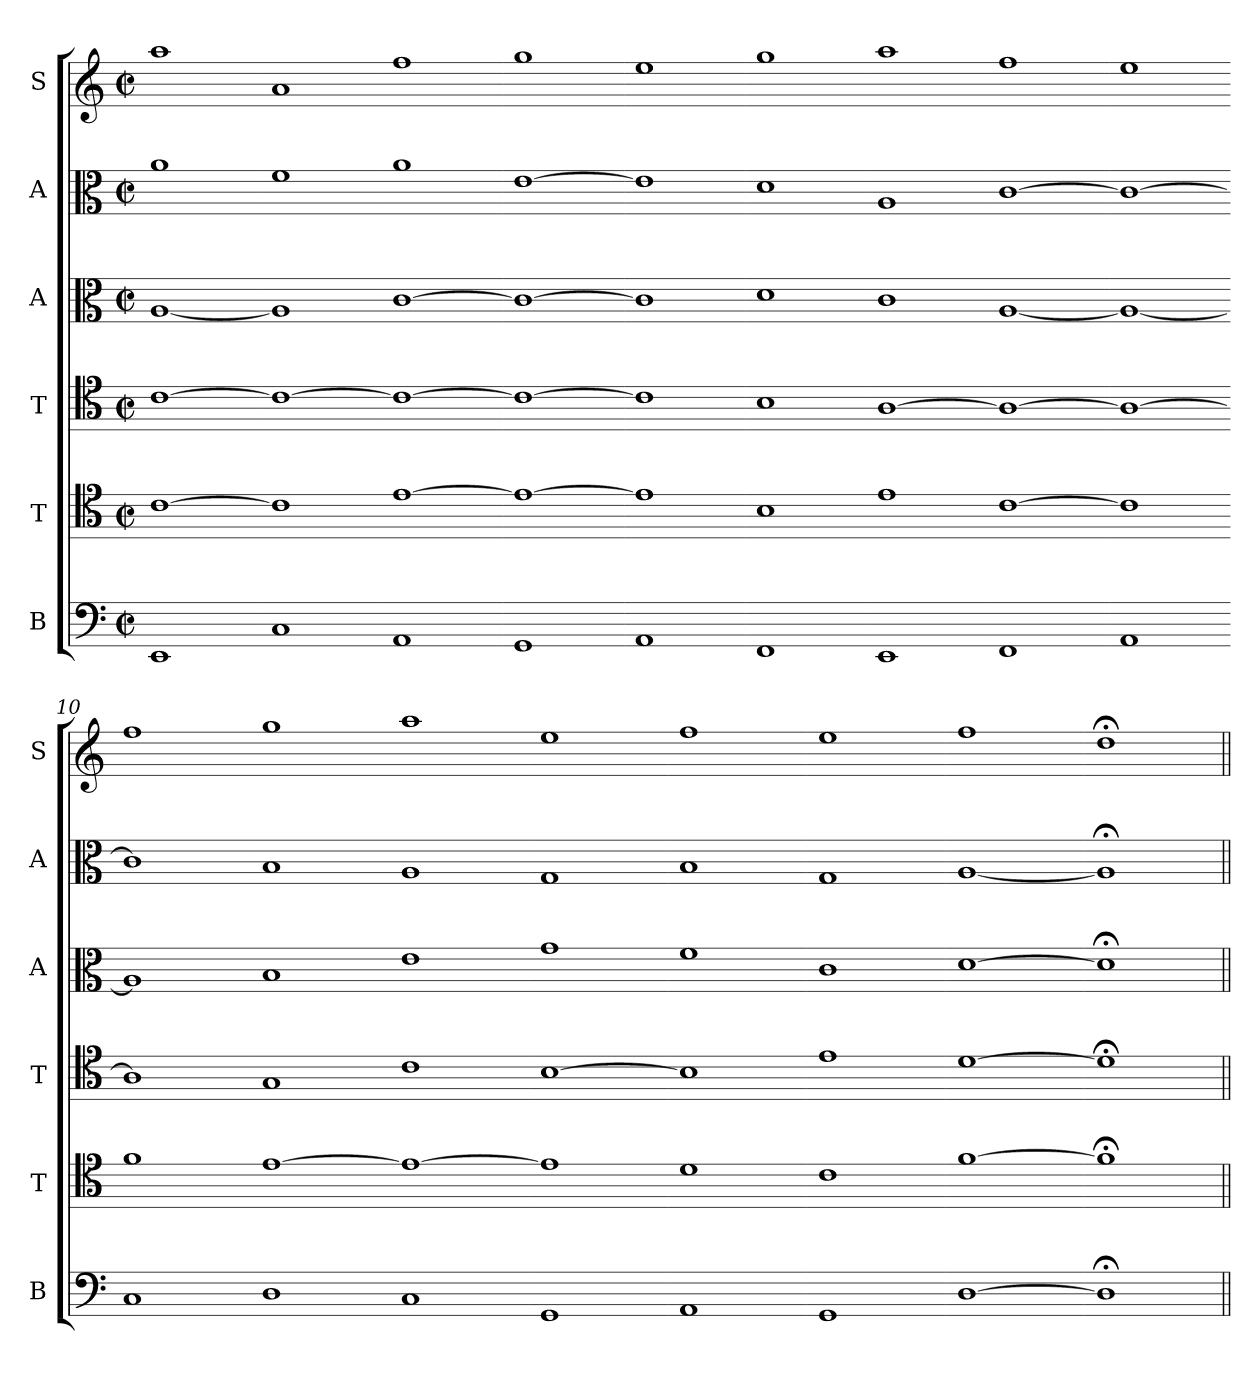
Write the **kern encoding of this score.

**kern	**kern	**kern	**kern	**kern	**kern
*part6	*part5	*part4	*part3	*part2	*part1
*staff6	*staff5	*staff4	*staff3	*staff2	*staff1
*I"B	*I"T	*I"T	*I"A	*I"A	*I"S
*I'B	*I'T	*I'T	*I'A	*I'A	*I'S
*clefF4	*clefC4	*clefC4	*clefC3	*clefC3	*clefG2
*k[]	*k[]	*k[]	*k[]	*k[]	*k[]
*M2/2	*M2/2	*M2/2	*M2/2	*M2/2	*M2/2
*met(c|)	*met(c|)	*met(c|)	*met(c|)	*met(c|)	*met(c|)
*MM208	*MM208	*MM208	*MM208	*MM208	*MM208
=1	=1	=1	=1	=1	=1
1EE	[1c	[1c	[1A	1a	1aa
=2-	=2-	=2-	=2-	=2-	=2-
1C	1c]	1c_	1A]	1f	1a
=3-	=3-	=3-	=3-	=3-	=3-
1AA	[1e	1c_	[1c	1a	1ff
=4-	=4-	=4-	=4-	=4-	=4-
1GG	1e_	1c_	1c_	[1e	1gg
=5-	=5-	=5-	=5-	=5-	=5-
1AA	1e]	1c]	1c]	1e]	1ee
=6-	=6-	=6-	=6-	=6-	=6-
1FF	1B	1B	1d	1d	1gg
=7-	=7-	=7-	=7-	=7-	=7-
1EE	1e	[1A	1c	1A	1aa
=8-	=8-	=8-	=8-	=8-	=8-
1FF	[1c	1A_	[1A	[1c	1ff
=9-	=9-	=9-	=9-	=9-	=9-
1AA	1c]	1A_	1A_	1c_	1ee
=10-	=10-	=10-	=10-	=10-	=10-
1C	1f	1A]	1A]	1c]	1ff
=11-	=11-	=11-	=11-	=11-	=11-
1D	[1e	1G	1B	1B	1gg
=12-	=12-	=12-	=12-	=12-	=12-
1C	1e_	1c	1e	1A	1aa
=13-	=13-	=13-	=13-	=13-	=13-
1GG	1e]	[1B	1g	1G	1ee
=14-	=14-	=14-	=14-	=14-	=14-
1AA	1d	1B]	1f	1B	1ff
=15-	=15-	=15-	=15-	=15-	=15-
1GG	1c	1e	1c	1G	1ee
=16-	=16-	=16-	=16-	=16-	=16-
[1D	[1f	[1d	[1d	[1A	1ff
=17-	=17-	=17-	=17-	=17-	=17-
1D;<]	1f;<]	1d;<]	1d;<]	1A;]	1dd;<
=||	=||	=||	=||	=||	=||
*-	*-	*-	*-	*-	*-
